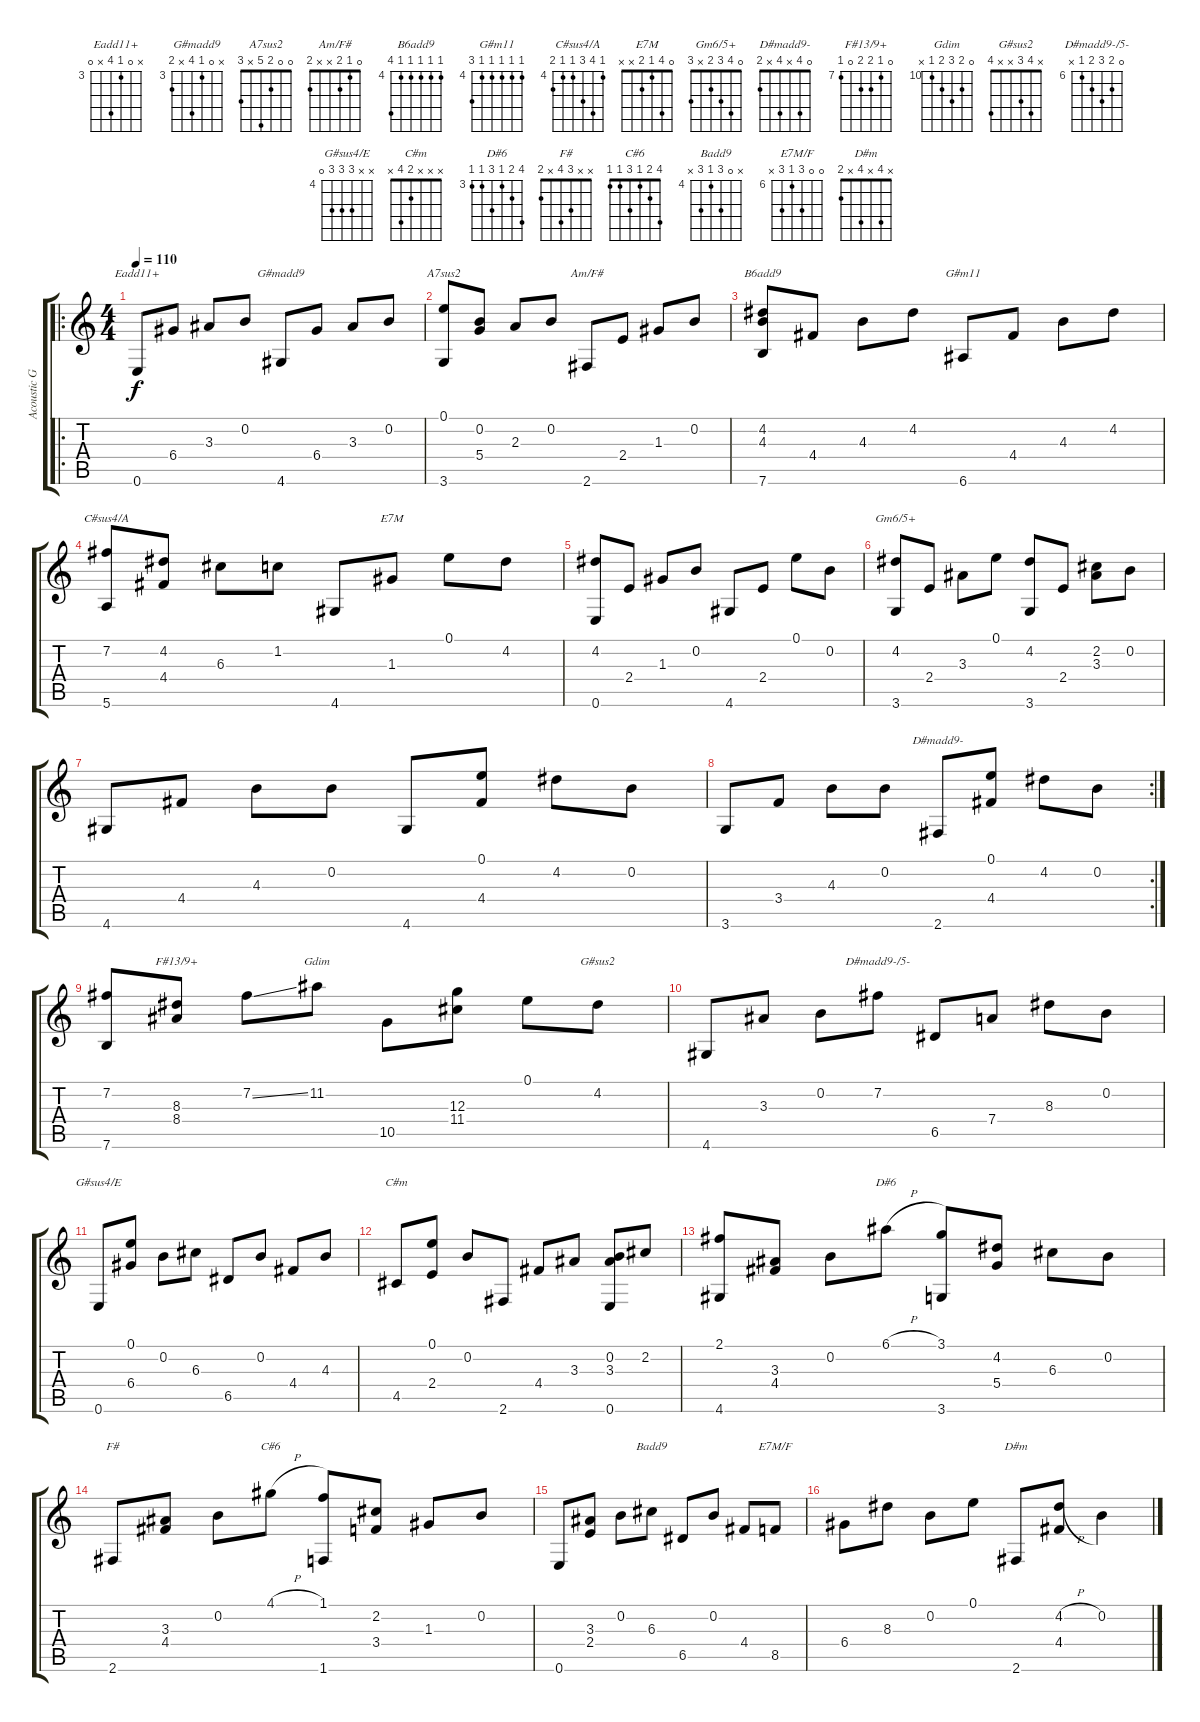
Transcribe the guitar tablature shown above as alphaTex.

\track ("Acoustic Guitar" "Acoustic G") {instrument acousticguitarnylon}
\staff {score tabs}
\tuning (E4 B3 G3 D3 A2 E2) {hide}
\chord ("Eadd11+" x 0 3 6 x 0) {firstfret 3}
\chord ("G#madd9" x 0 3 6 x 4) {firstfret 3}
\chord ("A7sus2" 0 0 2 5 x 3)
\chord ("Am/F#" 0 1 2 x x 2)
\chord ("B6add9" 4 4 4 4 4 7) {firstfret 4}
\chord ("G#m11" 4 4 4 4 4 6) {firstfret 4}
\chord ("C#sus4/A" 4 7 6 4 4 5) {firstfret 4}
\chord ("E7M" 0 4 1 2 x x)
\chord ("Gm6/5+" 0 4 3 2 x 3)
\chord ("D#madd9-" 0 4 x 4 x 2)
\chord ("F#13/9+" 0 7 8 8 0 7) {firstfret 7}
\chord ("Gdim" 0 11 12 11 10 x) {firstfret 10}
\chord ("G#sus2" x 4 3 x x 4)
\chord ("D#madd9-/5-" 0 7 8 7 6 x) {firstfret 6}
\chord ("G#sus4/E" x x 6 6 6 0) {firstfret 4}
\chord ("C#m" x x x 2 4 x)
\chord ("D#6" 6 4 3 5 3 3) {firstfret 3}
\chord ("F#" x x 3 4 x 2)
\chord ("C#6" 4 2 1 3 1 1)
\chord ("Badd9" x 0 6 4 6 x) {firstfret 4}
\chord ("E7M/F" 0 0 8 6 8 x) {firstfret 6}
\chord ("D#m" x 4 x 4 x 2)
\ro
\ts (4 4)
\tempo 110
\clef g2
\ks c
0.6.8{ch "Eadd11+" dy f} 6.4.8 3.3.8 0.2.8 4.6.8{ch "G#madd9"} 6.4.8 3.3.8 0.2.8 |
(0.1 3.6).8{ch "A7sus2"} (0.2 5.4).8 2.3.8 0.2.8 2.6.8{ch "Am/F#"} 2.4.8 1.3.8 0.2.8 |
(4.2 4.3 7.6).8{ch "B6add9"} 4.4.8 4.3.8 4.2.8 6.6.8{ch "G#m11"} 4.4.8 4.3.8 4.2.8 |
(7.2 5.6).8{ch "C#sus4/A"} (4.2 4.4).8 6.3.8 1.2.8 4.6.8 1.3.8{ch "E7M"} 0.1.8 4.2.8 |
(4.2 0.6).8 2.4.8 1.3.8 0.2.8 4.6.8 2.4.8 0.1.8 0.2.8 |
(4.2 3.6).8{ch "Gm6/5+"} 2.4.8 3.3.8 0.1.8 (4.2 3.6).8 2.4.8 (2.2 3.3).8 0.2.8 |
4.6.8 4.4.8 4.3.8 0.2.8 4.6.8 (0.1 4.4).8 4.2.8 0.2.8 |
\rc 2
3.6.8 3.4.8 4.3.8 0.2.8 2.6.8{ch "D#madd9-"} (0.1 4.4).8 4.2.8 0.2.8 |
(7.2 7.6).8 (8.3 8.4).8{ch "F#13/9+"} 7.2{ss}.8 11.2.8{ch "Gdim"} 10.5.8 (12.3 11.4).8 0.1.8 4.2.8{ch "G#sus2"} |
4.6.8 3.3.8 0.2.8 7.2.8{ch "D#madd9-/5-"} 6.5.8 7.4.8 8.3.8 0.2.8 |
0.6.8{ch "G#sus4/E"} (0.1 6.4).8 0.2.8 6.3.8 6.5.8 0.2.8 4.4.8 4.3.8 |
4.5.8{ch "C#m"} (0.1 2.4).8 0.2.8 2.6.8 4.4.8 3.3.8 (0.2 3.3 0.6).8 2.2.8 |
(2.1 4.6).8 (3.3 4.4).8 0.2.8 6.1{h}.8{ch "D#6"} (3.1 3.6).8 (4.2 5.4).8 6.3.8 0.2.8 |
2.6.8{ch "F#"} (3.3 4.4).8 0.2.8 4.1{h}.8{ch "C#6"} (1.1 1.6).8 (2.2 3.4).8 1.3.8 0.2.8 |
0.6.8 (3.3 2.4).8 0.2.8 6.3.8{ch "Badd9"} 6.5.8 0.2.8 4.4.8 8.5.8{ch "E7M/F"} |
6.4.8 8.3.8 0.2.8 0.1.8 2.6.8{ch "D#m"} (4.2{h} 4.4).8 0.2.4
